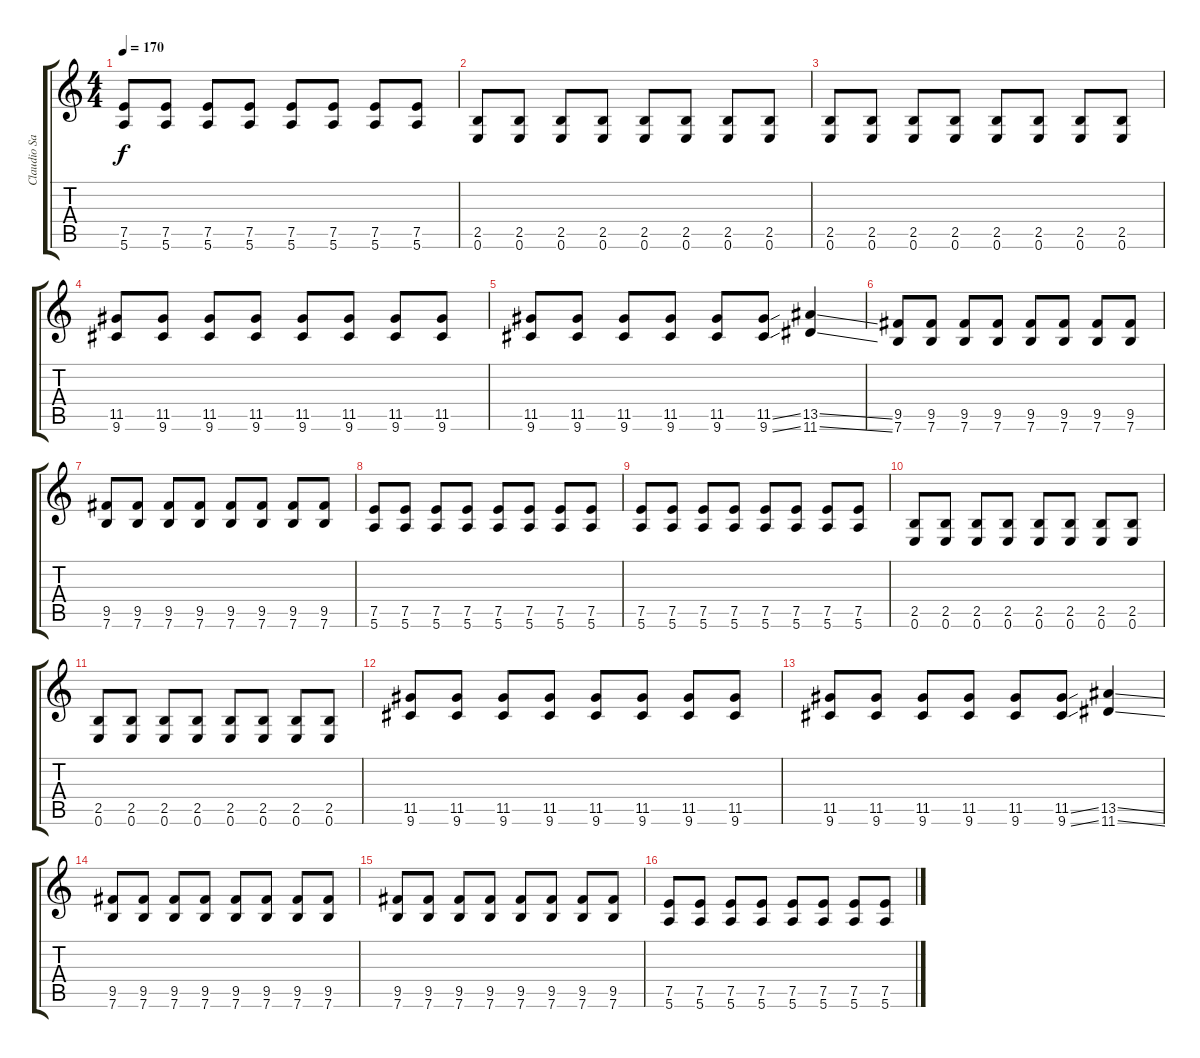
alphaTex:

\track ("Claudio Sanchez" "Claudio Sa") {instrument distortionguitar}
\staff {score tabs}
\tuning (E4 B3 G3 D3 A2 E2) {hide}
\ts (4 4)
\tempo 170
\clef g2
\ks c
(7.5 5.6).8{dy f} (7.5 5.6).8 (7.5 5.6).8 (7.5 5.6).8 (7.5 5.6).8 (7.5 5.6).8 (7.5 5.6).8 (7.5 5.6).8 |
(2.5 0.6).8 (2.5 0.6).8 (2.5 0.6).8 (2.5 0.6).8 (2.5 0.6).8 (2.5 0.6).8 (2.5 0.6).8 (2.5 0.6).8 |
(2.5 0.6).8 (2.5 0.6).8 (2.5 0.6).8 (2.5 0.6).8 (2.5 0.6).8 (2.5 0.6).8 (2.5 0.6).8 (2.5 0.6).8 |
(11.5 9.6).8 (11.5 9.6).8 (11.5 9.6).8 (11.5 9.6).8 (11.5 9.6).8 (11.5 9.6).8 (11.5 9.6).8 (11.5 9.6).8 |
(11.5 9.6).8 (11.5 9.6).8 (11.5 9.6).8 (11.5 9.6).8 (11.5 9.6).8 (11.5{ss} 9.6{ss}).8 (13.5{ss} 11.6{ss}).4 |
(9.5 7.6).8 (9.5 7.6).8 (9.5 7.6).8 (9.5 7.6).8 (9.5 7.6).8 (9.5 7.6).8 (9.5 7.6).8 (9.5 7.6).8 |
(9.5 7.6).8 (9.5 7.6).8 (9.5 7.6).8 (9.5 7.6).8 (9.5 7.6).8 (9.5 7.6).8 (9.5 7.6).8 (9.5 7.6).8 |
(7.5 5.6).8 (7.5 5.6).8 (7.5 5.6).8 (7.5 5.6).8 (7.5 5.6).8 (7.5 5.6).8 (7.5 5.6).8 (7.5 5.6).8 |
(7.5 5.6).8 (7.5 5.6).8 (7.5 5.6).8 (7.5 5.6).8 (7.5 5.6).8 (7.5 5.6).8 (7.5 5.6).8 (7.5 5.6).8 |
(2.5 0.6).8 (2.5 0.6).8 (2.5 0.6).8 (2.5 0.6).8 (2.5 0.6).8 (2.5 0.6).8 (2.5 0.6).8 (2.5 0.6).8 |
(2.5 0.6).8 (2.5 0.6).8 (2.5 0.6).8 (2.5 0.6).8 (2.5 0.6).8 (2.5 0.6).8 (2.5 0.6).8 (2.5 0.6).8 |
(11.5 9.6).8 (11.5 9.6).8 (11.5 9.6).8 (11.5 9.6).8 (11.5 9.6).8 (11.5 9.6).8 (11.5 9.6).8 (11.5 9.6).8 |
(11.5 9.6).8 (11.5 9.6).8 (11.5 9.6).8 (11.5 9.6).8 (11.5 9.6).8 (11.5{ss} 9.6{ss}).8 (13.5{ss} 11.6{ss}).4 |
(9.5 7.6).8 (9.5 7.6).8 (9.5 7.6).8 (9.5 7.6).8 (9.5 7.6).8 (9.5 7.6).8 (9.5 7.6).8 (9.5 7.6).8 |
(9.5 7.6).8 (9.5 7.6).8 (9.5 7.6).8 (9.5 7.6).8 (9.5 7.6).8 (9.5 7.6).8 (9.5 7.6).8 (9.5 7.6).8 |
(7.5 5.6).8 (7.5 5.6).8 (7.5 5.6).8 (7.5 5.6).8 (7.5 5.6).8 (7.5 5.6).8 (7.5 5.6).8 (7.5 5.6).8
